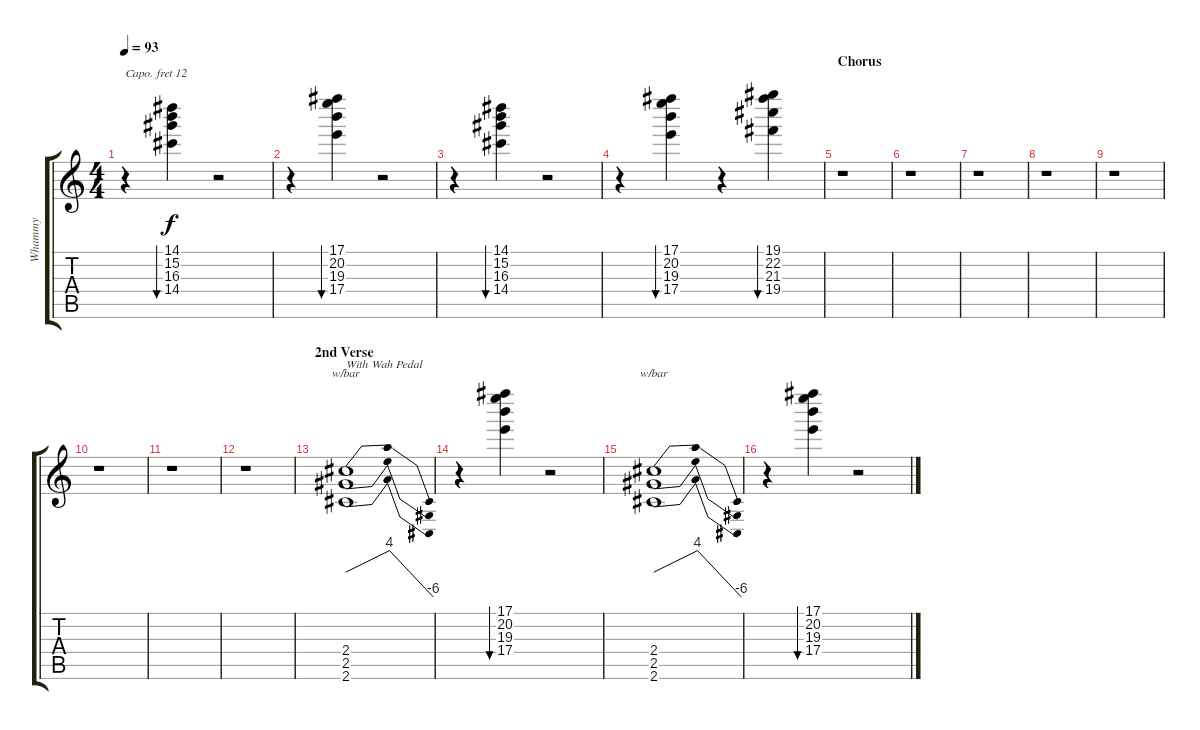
\track ("Whammy" "Whammy") {instrument distortionguitar}
\staff {score tabs}
\capo 12
\tuning (Db4 Ab3 E3 B2 Gb2 B1) {hide}
\ts (4 4)
\tempo 93
\clef g2
\ks c
r.4{dy f} (14.1 15.2 16.3 14.4).4{bu 120} r.2 |
r.4 (17.1 20.2 19.3 17.4).4{bu 120} r.2 |
r.4 (14.1 15.2 16.3 14.4).4{bu 120} r.2 |
r.4 (17.1 20.2 19.3 17.4).4{bu 120} r.4 (19.1 22.2 21.3 19.4).4{bu 120} |
\section ("" "Chorus")
r.1 |
r.1 |
r.1 |
r.1 |
r.1 |
r.1 |
r.1 |
r.1 |
\section ("" "2nd Verse")
(2.4 2.5 2.6).1{tbe (dip default 0 0 5 16 60 -24) txt "With Wah Pedal" volume 8 instrument guitarharmonics} |
r.4 (17.1 20.2 19.3 17.4).4{bu 120 volume 8 instrument electricguitarclean} r.2 |
(2.4 2.5 2.6).1{tbe (dip default 0 0 5 16 60 -24) volume 6 instrument guitarharmonics} |
r.4 (17.1 20.2 19.3 17.4).4{bu 120 volume 8 instrument electricguitarclean} r.2
